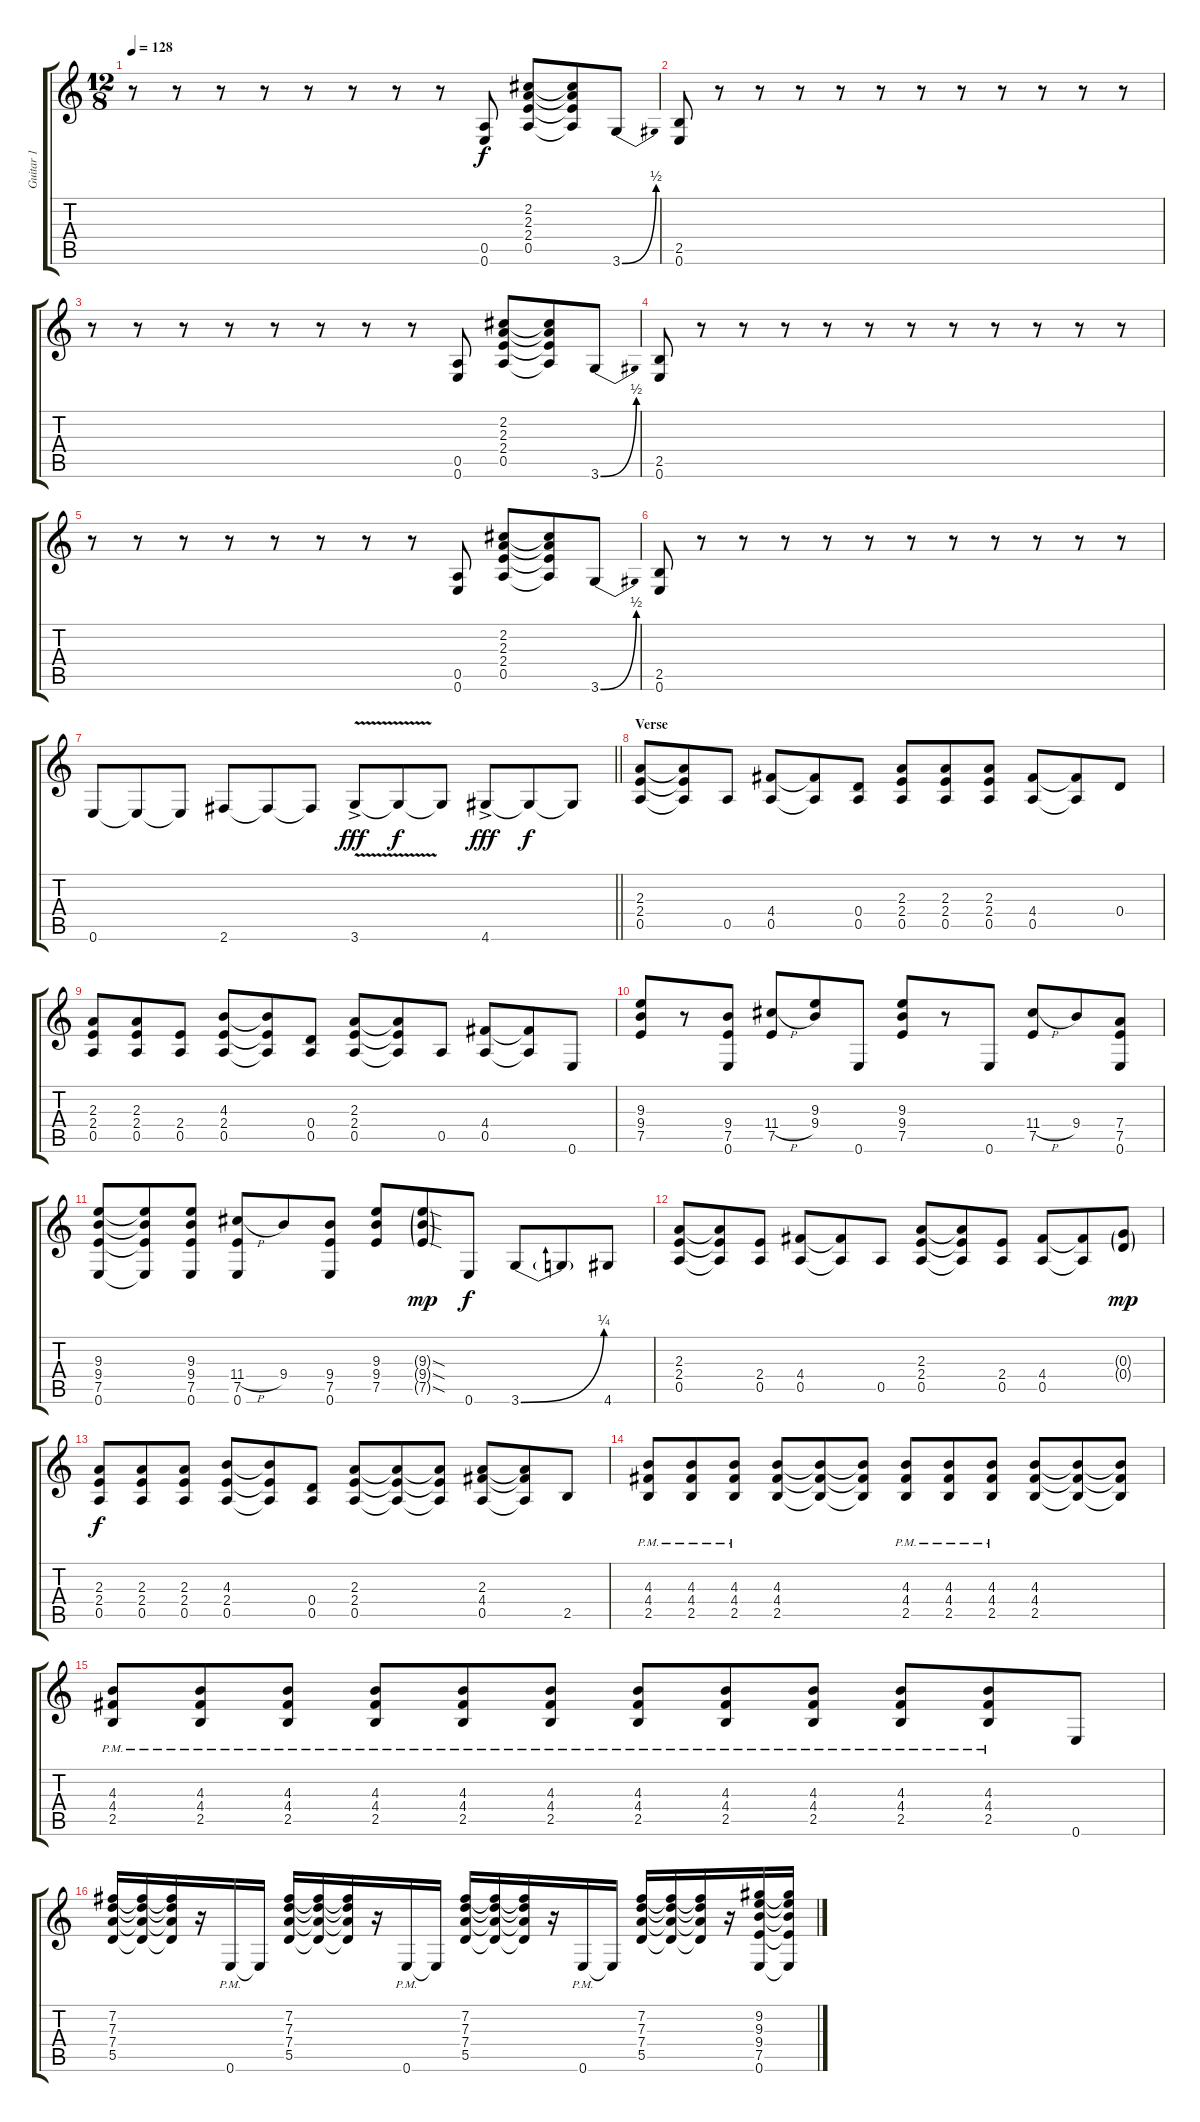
\track ("Guitar 1" "Guitar 1") {instrument distortionguitar}
\staff {score tabs}
\tuning (E4 B3 G3 D3 A2 E2) {hide}
\ts (12 8)
\tempo 128
\clef g2
\ks c
r.8{dy f} r.8 r.8 r.8 r.8 r.8 r.8 r.8 (0.5 0.6).8 (2.2 2.3 2.4 0.5).8 (2.2{t} 2.3{t} 2.4{t} 0.5{t}).8 3.6{be (bend 0 0 60 2)}.8 |
(2.5 0.6).8 r.8 r.8 r.8 r.8 r.8 r.8 r.8 r.8 r.8 r.8 r.8 |
r.8 r.8 r.8 r.8 r.8 r.8 r.8 r.8 (0.5 0.6).8 (2.2 2.3 2.4 0.5).8 (2.2{t} 2.3{t} 2.4{t} 0.5{t}).8 3.6{be (bend 0 0 60 2)}.8 |
(2.5 0.6).8 r.8 r.8 r.8 r.8 r.8 r.8 r.8 r.8 r.8 r.8 r.8 |
r.8 r.8 r.8 r.8 r.8 r.8 r.8 r.8 (0.5 0.6).8 (2.2 2.3 2.4 0.5).8 (2.2{t} 2.3{t} 2.4{t} 0.5{t}).8 3.6{be (bend 0 0 60 2)}.8 |
(2.5 0.6).8 r.8 r.8 r.8 r.8 r.8 r.8 r.8 r.8 r.8 r.8 r.8 |
\barLineRight lightlight
0.6.8 0.6{t}.8 0.6{t}.8 2.6.8 2.6{t}.8 2.6{t}.8 3.6{v ac}.8{dy fff} 3.6{t}.8{dy f} 3.6{t}.8 4.6{ac}.8{dy fff} 4.6{t}.8{dy f} 4.6{t}.8 |
\section ("" "Verse")
(2.3 2.4 0.5).8 (2.3{t} 2.4{t} 0.5{t}).8 0.5.8 (4.4 0.5).8 (4.4{t} 0.5{t}).8 (0.4 0.5).8 (2.3 2.4 0.5).8 (2.3 2.4 0.5).8 (2.3 2.4 0.5).8 (4.4 0.5).8 (4.4{t} 0.5{t}).8 0.4.8 |
(2.3 2.4 0.5).8 (2.3 2.4 0.5).8 (2.4 0.5).8 (4.3 2.4 0.5).8 (4.3{t} 2.4{t} 0.5{t}).8 (0.4 0.5).8 (2.3 2.4 0.5).8 (2.3{t} 2.4{t} 0.5{t}).8 0.5.8 (4.4 0.5).8 (4.4{t} 0.5{t}).8 0.6.8 |
(9.3 9.4 7.5).8 r.8 (9.4 7.5 0.6).8 (11.4{h} 7.5).8 (9.3 9.4).8 0.6.8 (9.3 9.4 7.5).8 r.8 0.6.8 (11.4{h} 7.5).8 9.4.8 (7.4 7.5 0.6).8 |
(9.3 9.4 7.5 0.6).8 (9.3{t} 9.4{t} 7.5{t} 0.6{t}).8 (9.3 9.4 7.5 0.6).8 (11.4{h} 7.5 0.6).8 9.4.8 (9.4 7.5 0.6).8 (9.3 9.4 7.5).8 (9.3{sod g} 9.4{sod g} 7.5{sod g}).8{dy mp} 0.6.8{dy f} 3.6{be (bend 0 0 60 1)}.8 3.6{t}.8 4.6.8 |
(2.3 2.4 0.5).8 (2.3{t} 2.4{t} 0.5{t}).8 (2.4 0.5).8 (4.4 0.5).8 (4.4{t} 0.5{t}).8 0.5.8 (2.3 2.4 0.5).8 (2.3{t} 2.4{t} 0.5{t}).8 (2.4 0.5).8 (4.4 0.5).8 (4.4{t} 0.5{t}).8 (0.3{g} 0.4{g}).8{dy mp} |
(2.3 2.4 0.5).8{dy f} (2.3 2.4 0.5).8 (2.3 2.4 0.5).8 (4.3 2.4 0.5).8 (4.3{t} 2.4{t} 0.5{t}).8 (0.4 0.5).8 (2.3 2.4 0.5).8 (2.3{t} 2.4{t} 0.5{t}).8 (2.3{t} 2.4{t} 0.5{t}).8 (2.3 4.4 0.5).8 (2.3{t} 4.4{t} 0.5{t}).8 2.5.8 |
(4.3{pm} 4.4{pm} 2.5{pm}).8 (4.3{pm} 4.4{pm} 2.5{pm}).8 (4.3{pm} 4.4{pm} 2.5{pm}).8 (4.3 4.4 2.5).8 (4.3{t} 4.4{t} 2.5{t}).8 (4.3{t} 4.4{t} 2.5{t}).8 (4.3{pm} 4.4{pm} 2.5{pm}).8 (4.3{pm} 4.4{pm} 2.5{pm}).8 (4.3{pm} 4.4{pm} 2.5{pm}).8 (4.3 4.4 2.5).8 (4.3{t} 4.4{t} 2.5{t}).8 (4.3{t} 4.4{t} 2.5{t}).8 |
(4.3{pm} 4.4{pm} 2.5{pm}).8 (4.3{pm} 4.4{pm} 2.5{pm}).8 (4.3{pm} 4.4{pm} 2.5{pm}).8 (4.3{pm} 4.4{pm} 2.5{pm}).8 (4.3{pm} 4.4{pm} 2.5{pm}).8 (4.3{pm} 4.4{pm} 2.5{pm}).8 (4.3{pm} 4.4{pm} 2.5{pm}).8 (4.3{pm} 4.4{pm} 2.5{pm}).8 (4.3{pm} 4.4{pm} 2.5{pm}).8 (4.3{pm} 4.4{pm} 2.5{pm}).8 (4.3{pm} 4.4{pm} 2.5{pm}).8 0.6.8 |
(7.2 7.3 7.4 5.5).16 (7.2{t} 7.3{t} 7.4{t} 5.5{t}).16 (7.2{t} 7.3{t} 7.4{t} 5.5{t}).16 r.16 0.6{pm}.16 0.6{t}.16 (7.2 7.3 7.4 5.5).16 (7.2{t} 7.3{t} 7.4{t} 5.5{t}).16 (7.2{t} 7.3{t} 7.4{t} 5.5{t}).16 r.16 0.6{pm}.16 0.6{t}.16 (7.2 7.3 7.4 5.5).16 (7.2{t} 7.3{t} 7.4{t} 5.5{t}).16 (7.2{t} 7.3{t} 7.4{t} 5.5{t}).16 r.16 0.6{pm}.16 0.6{t}.16 (7.2 7.3 7.4 5.5).16 (7.2{t} 7.3{t} 7.4{t} 5.5{t}).16 (7.2{t} 7.3{t} 7.4{t} 5.5{t}).16 r.16 (9.2 9.3 9.4 7.5 0.6).16 (9.2{t} 9.3{t} 9.4{t} 7.5{t} 0.6{t}).16
